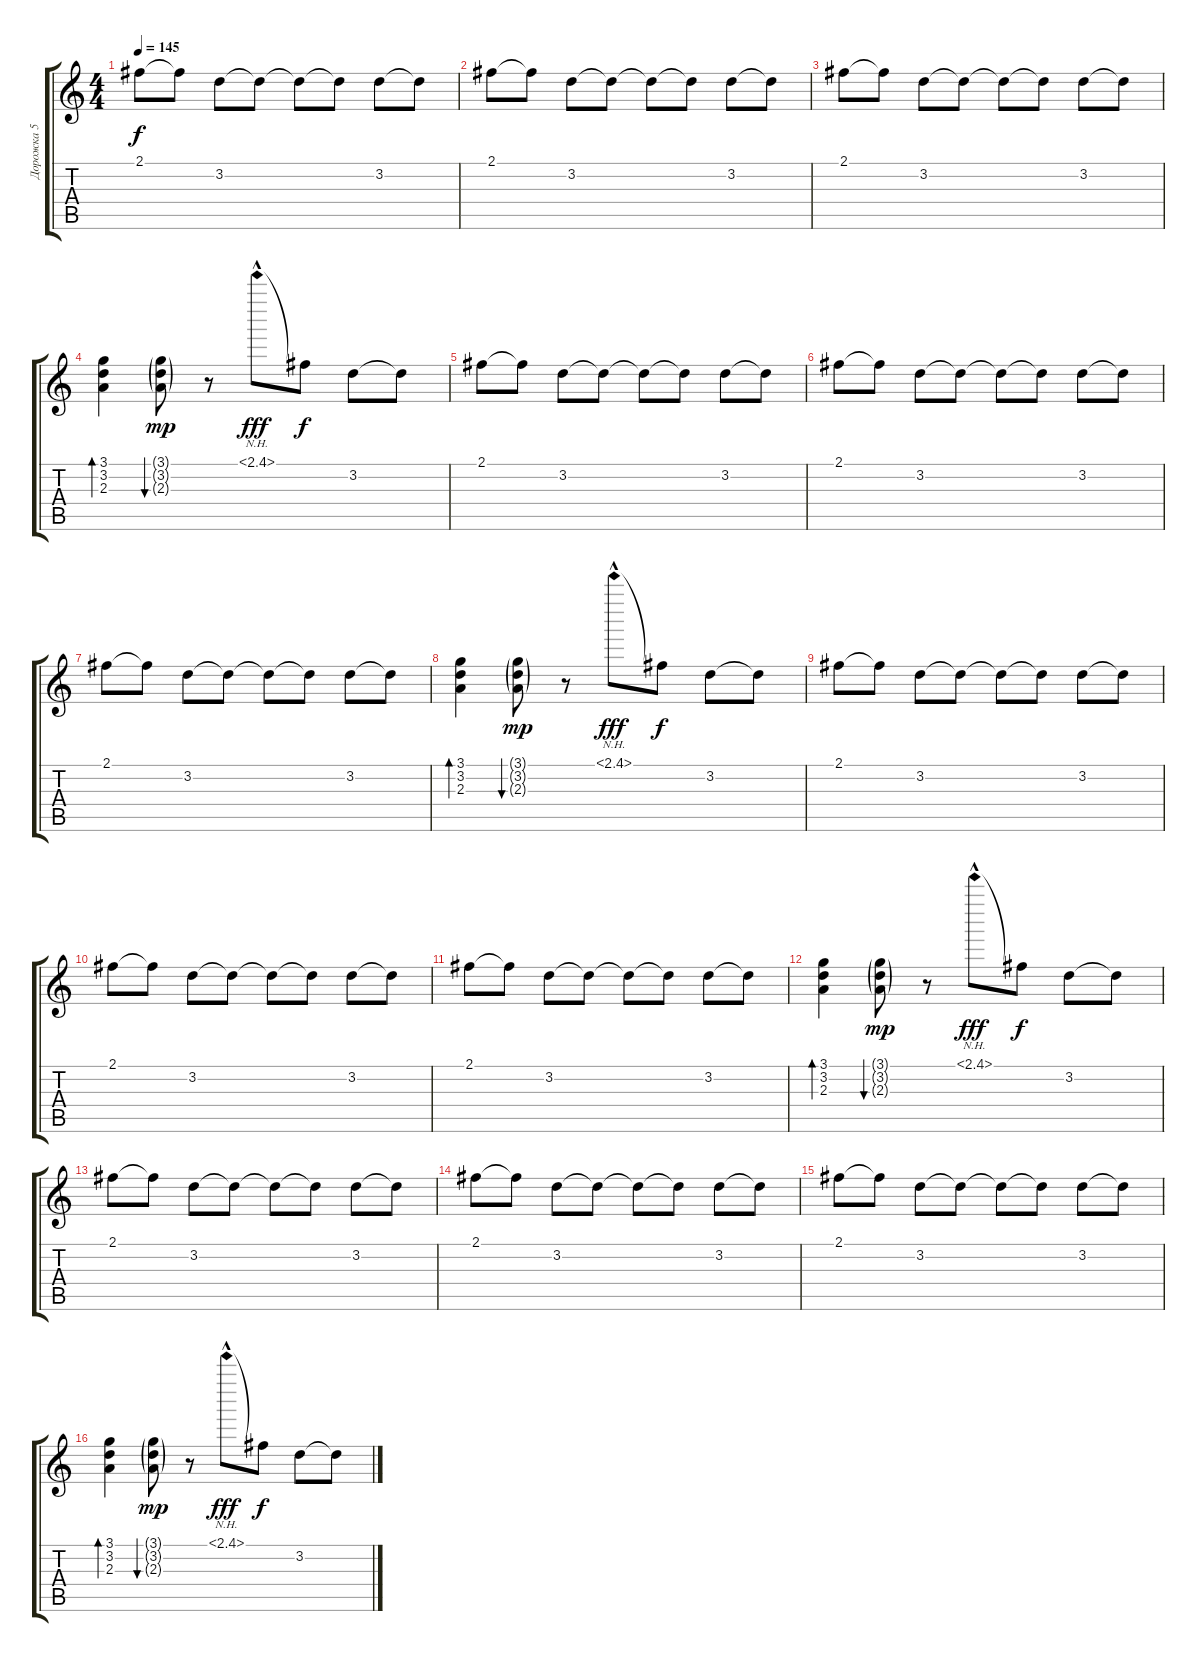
\track ("Дорожка 5" "Дорожка 5") {instrument electricguitarjazz}
\staff {score tabs}
\tuning (E4 B3 G3 D3 A2 E2) {hide}
\ts (4 4)
\tempo 145
\clef g2
\ks c
2.1.8{dy f} 2.1{t}.8 3.2.8 3.2{t}.8 3.2{t}.8 3.2{t}.8 3.2.8 3.2{t}.8 |
2.1.8 2.1{t}.8 3.2.8 3.2{t}.8 3.2{t}.8 3.2{t}.8 3.2.8 3.2{t}.8 |
2.1.8 2.1{t}.8 3.2.8 3.2{t}.8 3.2{t}.8 3.2{t}.8 3.2.8 3.2{t}.8 |
(3.1 3.2 2.3).4{bd 480} (3.1{g} 3.2{g} 2.3{g}).8{bu 480 dy mp} r.8 2.1{nh hac}.8{dy fff} 2.1{t}.8{dy f} 3.2.8 3.2{t}.8 |
2.1.8 2.1{t}.8 3.2.8 3.2{t}.8 3.2{t}.8 3.2{t}.8 3.2.8 3.2{t}.8 |
2.1.8 2.1{t}.8 3.2.8 3.2{t}.8 3.2{t}.8 3.2{t}.8 3.2.8 3.2{t}.8 |
2.1.8 2.1{t}.8 3.2.8 3.2{t}.8 3.2{t}.8 3.2{t}.8 3.2.8 3.2{t}.8 |
(3.1 3.2 2.3).4{bd 480} (3.1{g} 3.2{g} 2.3{g}).8{bu 480 dy mp} r.8 2.1{nh hac}.8{dy fff} 2.1{t}.8{dy f} 3.2.8 3.2{t}.8 |
2.1.8 2.1{t}.8 3.2.8 3.2{t}.8 3.2{t}.8 3.2{t}.8 3.2.8 3.2{t}.8 |
2.1.8 2.1{t}.8 3.2.8 3.2{t}.8 3.2{t}.8 3.2{t}.8 3.2.8 3.2{t}.8 |
2.1.8 2.1{t}.8 3.2.8 3.2{t}.8 3.2{t}.8 3.2{t}.8 3.2.8 3.2{t}.8 |
(3.1 3.2 2.3).4{bd 480} (3.1{g} 3.2{g} 2.3{g}).8{bu 480 dy mp} r.8 2.1{nh hac}.8{dy fff} 2.1{t}.8{dy f} 3.2.8 3.2{t}.8 |
2.1.8 2.1{t}.8 3.2.8 3.2{t}.8 3.2{t}.8 3.2{t}.8 3.2.8 3.2{t}.8 |
2.1.8 2.1{t}.8 3.2.8 3.2{t}.8 3.2{t}.8 3.2{t}.8 3.2.8 3.2{t}.8 |
2.1.8 2.1{t}.8 3.2.8 3.2{t}.8 3.2{t}.8 3.2{t}.8 3.2.8 3.2{t}.8 |
(3.1 3.2 2.3).4{bd 480} (3.1{g} 3.2{g} 2.3{g}).8{bu 480 dy mp} r.8 2.1{nh hac}.8{dy fff} 2.1{t}.8{dy f} 3.2.8 3.2{t}.8
